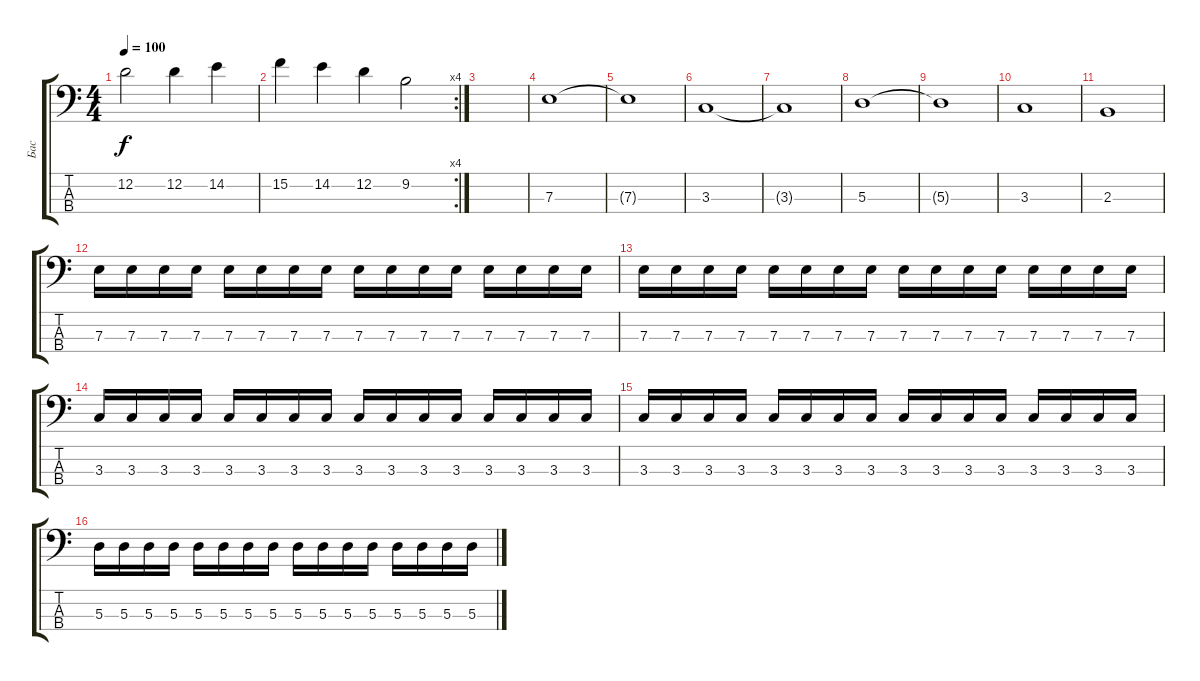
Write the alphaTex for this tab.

\track ("Бас" "Бас") {instrument electricbassfinger}
\staff {score tabs}
\tuning (G2 D2 A1 E1) {hide}
\ts (4 4)
\tempo 100
\clef f4
\ks c
12.2.2{dy f} 12.2.4 14.2.4 |
\rc 4
15.2.4 14.2.4 12.2.4 9.2.2 |
|
7.3.1 |
7.3{t}.1 |
3.3.1 |
3.3{t}.1 |
5.3.1 |
5.3{t}.1 |
3.3.1 |
2.3.1 |
7.3.16 7.3.16 7.3.16 7.3.16 7.3.16 7.3.16 7.3.16 7.3.16 7.3.16 7.3.16 7.3.16 7.3.16 7.3.16 7.3.16 7.3.16 7.3.16 |
7.3.16 7.3.16 7.3.16 7.3.16 7.3.16 7.3.16 7.3.16 7.3.16 7.3.16 7.3.16 7.3.16 7.3.16 7.3.16 7.3.16 7.3.16 7.3.16 |
3.3.16 3.3.16 3.3.16 3.3.16 3.3.16 3.3.16 3.3.16 3.3.16 3.3.16 3.3.16 3.3.16 3.3.16 3.3.16 3.3.16 3.3.16 3.3.16 |
3.3.16 3.3.16 3.3.16 3.3.16 3.3.16 3.3.16 3.3.16 3.3.16 3.3.16 3.3.16 3.3.16 3.3.16 3.3.16 3.3.16 3.3.16 3.3.16 |
5.3.16 5.3.16 5.3.16 5.3.16 5.3.16 5.3.16 5.3.16 5.3.16 5.3.16 5.3.16 5.3.16 5.3.16 5.3.16 5.3.16 5.3.16 5.3.16
